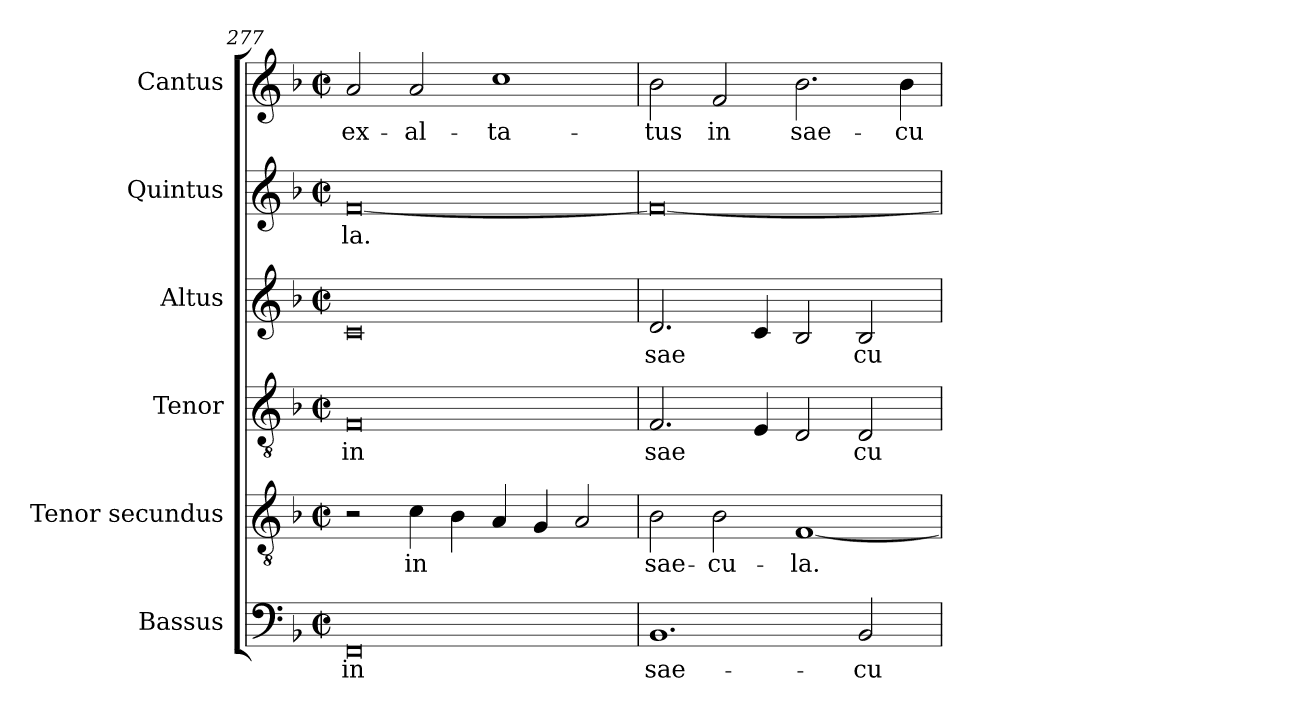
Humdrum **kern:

**kern	**text	**kern	**text	**kern	**text	**kern	**text	**kern	**text	**kern	**text
*part6	*part6	*part5	*part5	*part4	*part4	*part3	*part3	*part2	*part2	*part1	*part1
*staff6	*staff6	*staff5	*staff5	*staff4	*staff4	*staff3	*staff3	*staff2	*staff2	*staff1	*staff1
*I"Bassus	*	*I"Tenor  secundus	*	*I"Tenor	*	*I"Altus	*	*I"Quintus	*	*I"Cantus	*
*I'B	*	*	*	*I'T	*	*I'A	*	*I'Q	*	*I'C	*
*clefF4	*	*clefGv2	*	*clefGv2	*	*clefG2	*	*clefG2	*	*clefG2	*
*k[b-]	*	*k[b-]	*	*k[b-]	*	*k[b-]	*	*k[b-]	*	*k[b-]	*
*F:	*	*F:	*	*F:	*	*F:	*	*F:	*	*F:	*
*M2/2	*	*M2/2	*	*M2/2	*	*M2/2	*	*M2/2	*	*M2/2	*
*met(c|)	*	*met(c|)	*	*met(c|)	*	*met(c|)	*	*met(c|)	*	*met(c|)	*
=277	=277	=277	=277	=277	=277	=277	=277	=277	=277	=277	=277
!	!LO:LY:b:cj	!	!	!	!LO:LY:b:cj	!	!LO:LY:b:cj	!	!LO:LY:b:cj	!	!LO:LY:b:cj
0FF	in	2r	.	0F	in	0c	.	[<0f	la.	2a/	ex-
!	!	!	!LO:LY:b:cj	!	!	!	!	!	!	!	!LO:LY:b:cj
.	.	4c\	in	.	.	.	.	.	.	2a/	-al-
!	!	!	!LO:LY:b:cj	!	!	!	!	!	!	!	!
.	.	4B-\	.	.	.	.	.	.	.	.	.
!	!	!	!LO:LY:b:cj	!	!	!	!	!	!	!	!LO:LY:b:cj
.	.	4A/	.	.	.	.	.	.	.	1cc	-ta-
!	!	!	!LO:LY:b:cj	!	!	!	!	!	!	!	!
.	.	4G/	.	.	.	.	.	.	.	.	.
!	!	!	!LO:LY:b:cj	!	!	!	!	!	!	!	!
.	.	2A/	.	.	.	.	.	.	.	.	.
=278	=278	=278	=278	=278	=278	=278	=278	=278	=278	=278	=278
!	!LO:LY:b:cj	!	!LO:LY:b:cj	!	!LO:LY:b:cj	!	!LO:LY:b:cj	!	!LO:LY:b:cj	!	!LO:LY:b:cj
1.BB-	sae-	2B-\	sae-	2.F/	sae-	2.d/	sae	0f_<	.	2b-\	-tus
!	!	!	!LO:LY:b:cj	!	!	!	!	!	!	!	!LO:LY:b:cj
.	.	2B-\	-cu-	.	.	.	.	.	.	2f/	in
!	!	!	!	!	!LO:LY:b:cj	!	!LO:LY:b:cj	!	!	!	!
.	.	.	.	4E/	--	4c/	.	.	.	.	.
!	!	!	!LO:LY:b:cj	!	!LO:LY:b:cj	!	!LO:LY:b:cj	!	!	!	!LO:LY:b:cj
.	.	[<1F	-la.	2D/	--	2B-/	.	.	.	2.b-\	sae-
!	!LO:LY:b:cj	!	!	!	!LO:LY:b:cj	!	!LO:LY:b:cj	!	!	!	!
2BB-/	-cu-	.	.	2D/	-cu-	2B-/	cu	.	.	.	.
!	!	!	!	!	!	!	!	!	!	!	!LO:LY:b:cj
.	.	.	.	.	.	.	.	.	.	4b-\	-cu-
=	=	=	=	=	=	=	=	=	=	=	=
*-	*-	*-	*-	*-	*-	*-	*-	*-	*-	*-	*-
